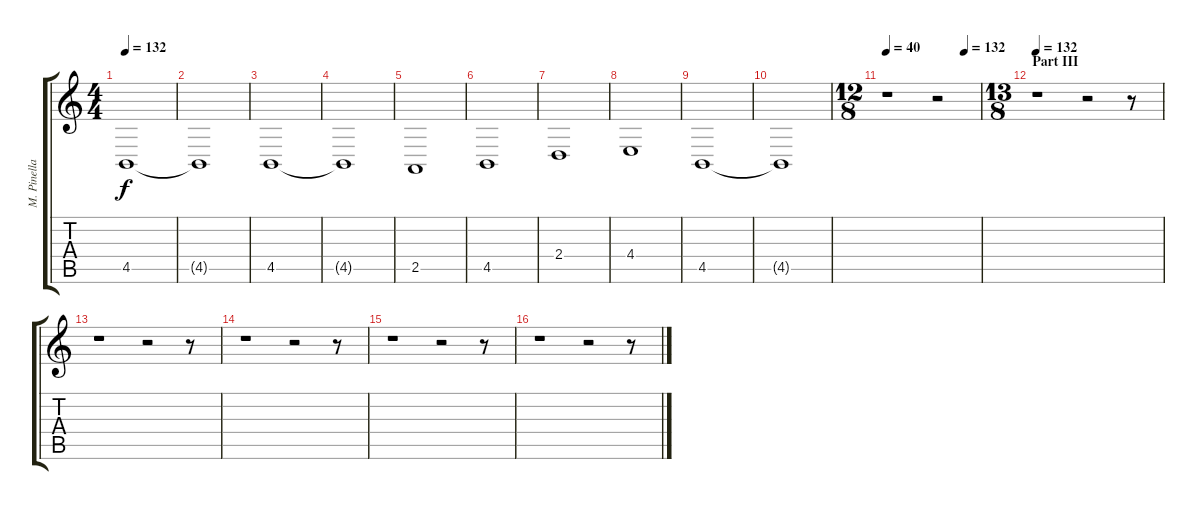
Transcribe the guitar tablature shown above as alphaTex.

\track ("M. Pinella [Strings, Chorus]" "M. Pinella") {instrument stringensemble1}
\staff {score tabs}
\tuning (D4 A3 F3 C3 G2 D2) {hide}
\ts (4 4)
\tempo 132
\clef g2
\ks c
4.5.1{dy f} |
4.5{t}.1 |
4.5.1 |
4.5{t}.1 |
2.5.1 |
4.5.1 |
2.4.1 |
4.4.1 |
4.5.1 |
4.5{t}.1 |
\ts (12 8)
\tempo (132 0.8333333333333334)
\tempo 40
r.1 r.2 |
\ts (13 8)
\section ("" "Part III")
\tempo 132
r.1 r.2 r.8 |
r.1 r.2 r.8 |
r.1 r.2 r.8 |
r.1 r.2 r.8 |
r.1 r.2 r.8
